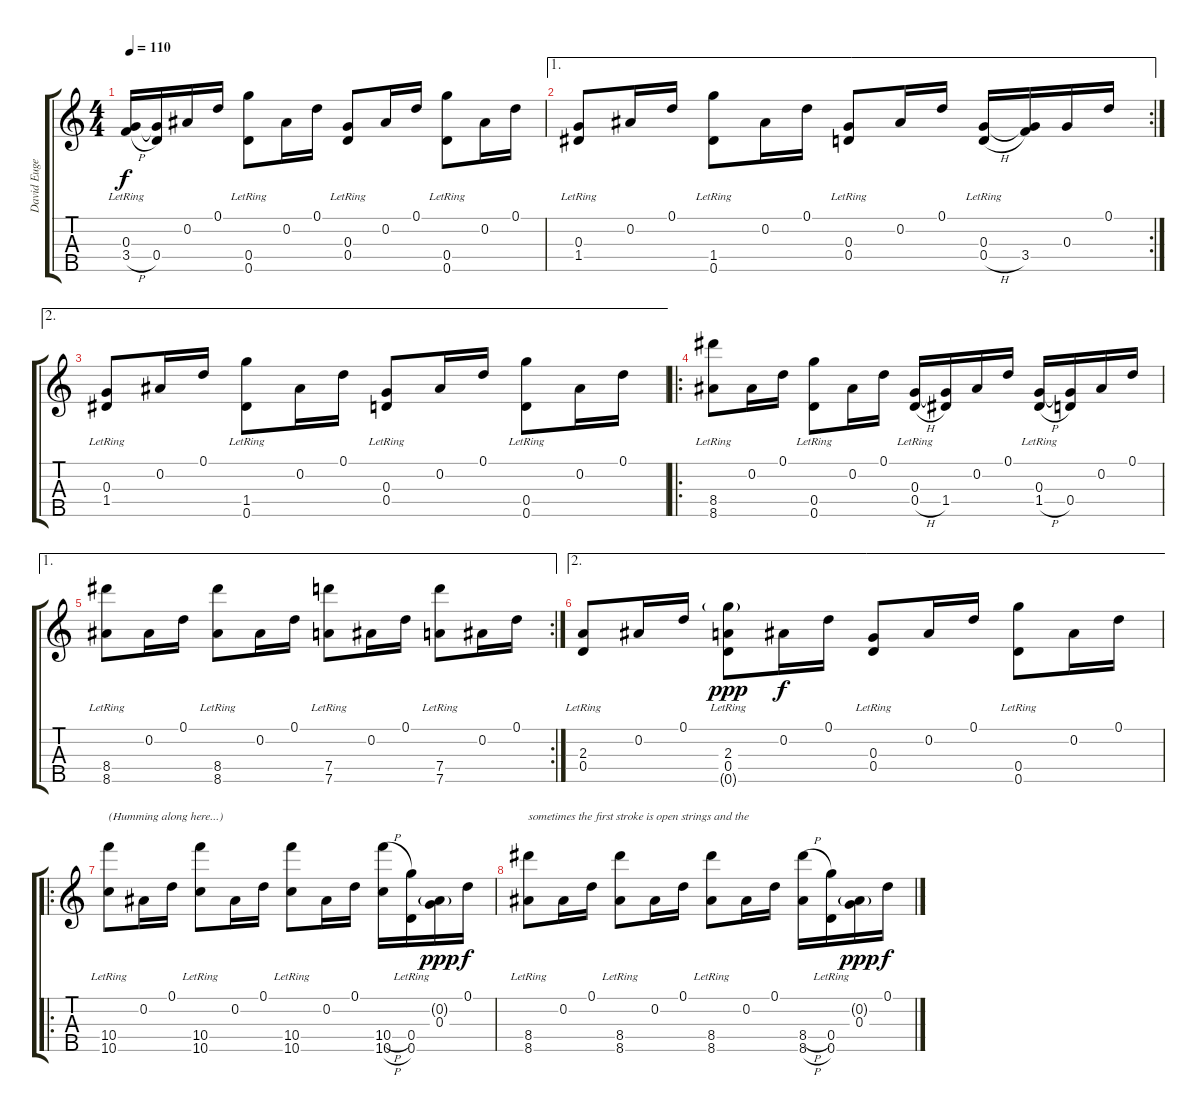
\track ("David Eugene Edwards" "David Euge") {instrument acousticguitarsteel}
\staff {score tabs}
\tuning (D4 Bb3 G3 D3 G4) {hide}
\ts (4 4)
\tempo 110
\clef g2
\ks c
(0.3{lr} 3.4{h lr}).16{dy f} (0.3{t} 0.4).16 0.2.16 0.1.16 (0.4{lr} 0.5{lr}).8 0.2.16 0.1.16 (0.3{lr} 0.4{lr}).8 0.2.16 0.1.16 (0.4{lr} 0.5{lr}).8 0.2.16 0.1.16 |
\ae 1
\rc 2
(0.3{lr} 1.4{lr}).8 0.2.16 0.1.16 (1.4{lr} 0.5{lr}).8 0.2.16 0.1.16 (0.3{lr} 0.4{lr}).8 0.2.16 0.1.16 (0.3{lr} 0.4{h lr}).16 (0.3{t} 3.4).16 0.3.16 0.1.16 |
\ae 2
(0.3{lr} 1.4{lr}).8 0.2.16 0.1.16 (1.4{lr} 0.5{lr}).8 0.2.16 0.1.16 (0.3{lr} 0.4{lr}).8 0.2.16 0.1.16 (0.4{lr} 0.5{lr}).8 0.2.16 0.1.16 |
\ro
(8.4{lr} 8.5{lr}).8 0.2.16 0.1.16 (0.4{lr} 0.5{lr}).8 0.2.16 0.1.16 (0.3{lr} 0.4{h lr}).16 (0.3{t} 1.4).16 0.2.16 0.1.16 (0.3{lr} 1.4{h lr}).16 (0.3{t} 0.4).16 0.2.16 0.1.16 |
\ae 1
\rc 2
(8.4{lr} 8.5{lr}).8 0.2.16 0.1.16 (8.4{lr} 8.5{lr}).8 0.2.16 0.1.16 (7.4{lr} 7.5{lr}).8 0.2.16 0.1.16 (7.4{lr} 7.5{lr}).8 0.2.16 0.1.16 |
\ae 2
(2.3{lr} 0.4{lr}).8 0.2.16 0.1.16 (2.3{lr} 0.4{lr} 0.5{g lr}).8{dy ppp} 0.2.16{dy f} 0.1.16 (0.3{lr} 0.4{lr}).8 0.2.16 0.1.16 (0.4{lr} 0.5{lr}).8 0.2.16 0.1.16 |
\ro
(10.4{lr} 10.5{lr}).8{txt "(Humming along here...)"} 0.2.16 0.1.16 (10.4{lr} 10.5{lr}).8 0.2.16 0.1.16 (10.4{lr} 10.5{lr}).8 0.2.16 0.1.16 (10.4{h} 10.5{h}).16 (0.4{lr} 0.5{lr}).16 (0.2{g} 0.3).16{dy ppp} 0.1.16{dy f} |
(8.4{lr} 8.5{lr}).8{txt "sometimes the first stroke is open strings and the"} 0.2.16 0.1.16 (8.4{lr} 8.5{lr}).8 0.2.16 0.1.16 (8.4{lr} 8.5{lr}).8 0.2.16 0.1.16 (8.4{h} 8.5{h}).16 (0.4{lr} 0.5{lr}).16 (0.2{g} 0.3).16{dy ppp} 0.1.16{dy f}
